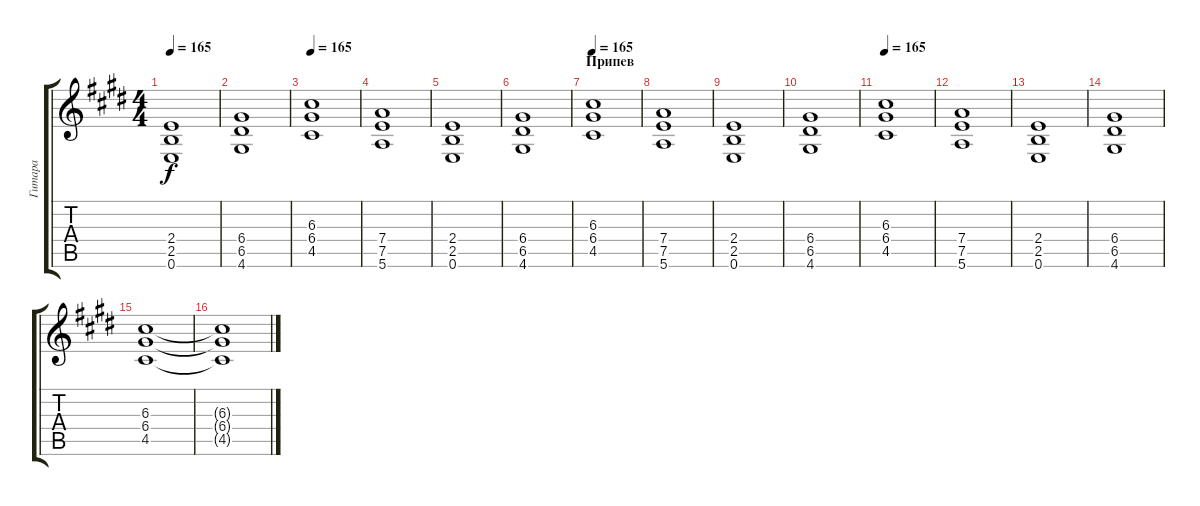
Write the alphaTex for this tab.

\track ("Гитара" "Гитара") {instrument overdrivenguitar}
\staff {score tabs}
\tuning (E4 B3 G3 D3 A2 E2) {hide}
\ts (4 4)
\tempo 165
\clef g2
\ks e
(2.4 2.5 0.6).1{dy f} |
(6.4 6.5 4.6).1 |
\tempo 165
(6.3 6.4 4.5).1 |
(7.4 7.5 5.6).1 |
(2.4 2.5 0.6).1 |
(6.4 6.5 4.6).1 |
\section ("" "Припев")
\tempo 165
(6.3 6.4 4.5).1 |
(7.4 7.5 5.6).1 |
(2.4 2.5 0.6).1 |
(6.4 6.5 4.6).1 |
\tempo 165
(6.3 6.4 4.5).1 |
(7.4 7.5 5.6).1 |
(2.4 2.5 0.6).1 |
(6.4 6.5 4.6).1 |
(6.3 6.4 4.5).1 |
(6.3{t} 6.4{t} 4.5{t}).1
